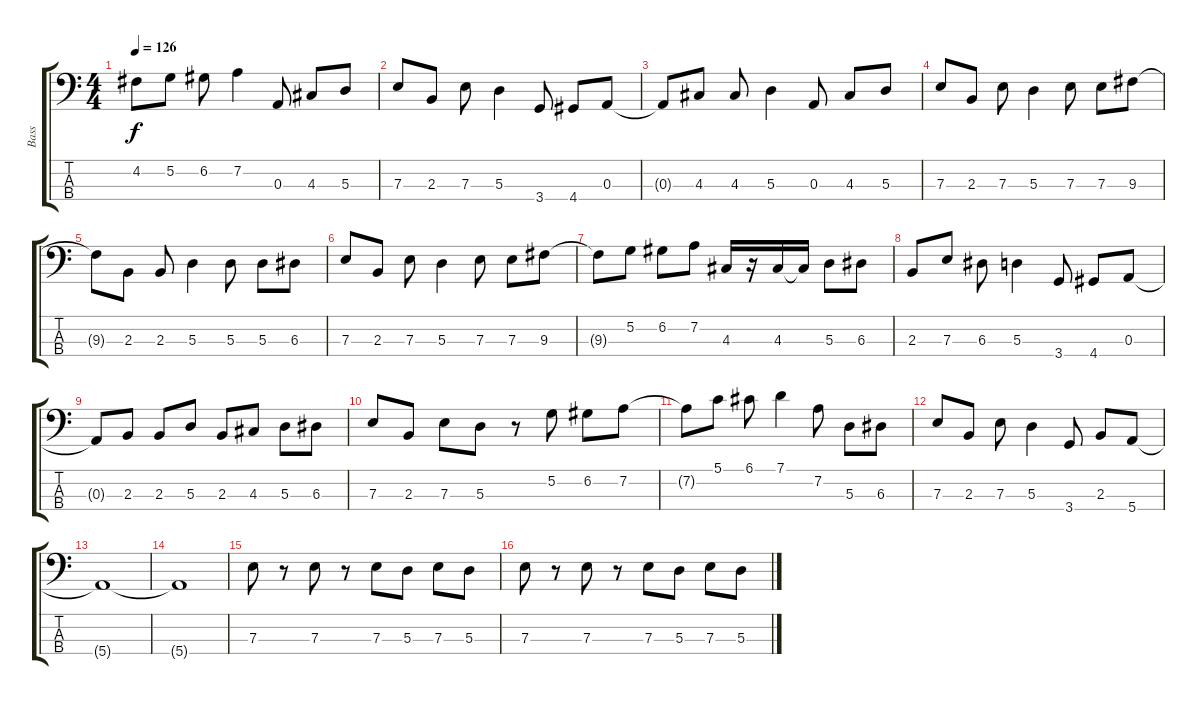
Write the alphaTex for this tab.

\track ("Bass" "Bass") {instrument acousticbass}
\staff {score tabs}
\tuning (G2 D2 A1 E1) {hide}
\ts (4 4)
\tempo 126
\clef f4
\ks c
4.2{t}.8{dy f} 5.2.8 6.2.8 7.2.4 0.3.8 4.3.8 5.3.8 |
7.3.8 2.3.8 7.3.8 5.3.4 3.4.8 4.4.8 0.3.8 |
0.3{t}.8 4.3.8 4.3.8 5.3.4 0.3.8 4.3.8 5.3.8 |
7.3.8 2.3.8 7.3.8 5.3.4 7.3.8 7.3.8 9.3.8 |
9.3{t}.8 2.3.8 2.3.8 5.3.4 5.3.8 5.3.8 6.3.8 |
7.3.8 2.3.8 7.3.8 5.3.4 7.3.8 7.3.8 9.3.8 |
9.3{t}.8 5.2.8 6.2.8 7.2.8 4.3.16 r.16 4.3.16 4.3{t}.16 5.3.8 6.3.8 |
2.3.8 7.3.8 6.3.8 5.3.4 3.4.8 4.4.8 0.3.8 |
0.3{t}.8 2.3.8 2.3.8 5.3.8 2.3.8 4.3.8 5.3.8 6.3.8 |
7.3.8 2.3.8 7.3.8 5.3.8 r.8 5.2.8 6.2.8 7.2.8 |
7.2{t}.8 5.1.8 6.1.8 7.1.4 7.2.8 5.3.8 6.3.8 |
7.3.8 2.3.8 7.3.8 5.3.4 3.4.8 2.3.8 5.4.8 |
5.4{t}.1 |
5.4{t}.1 |
7.3.8 r.8 7.3.8 r.8 7.3.8 5.3.8 7.3.8 5.3.8 |
7.3.8 r.8 7.3.8 r.8 7.3.8 5.3.8 7.3.8 5.3.8
